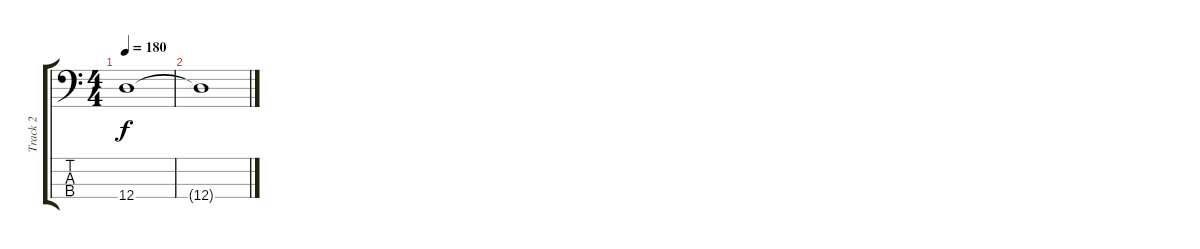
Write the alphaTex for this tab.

\track ("Track 2" "Track 2") {instrument electricbassfinger}
\staff {score tabs}
\tuning (G2 D2 A1 D1) {hide}
\ts (4 4)
\tempo 180
\clef f4
\ks c
12.4{t}.1{dy f} |
12.4{t}.1
